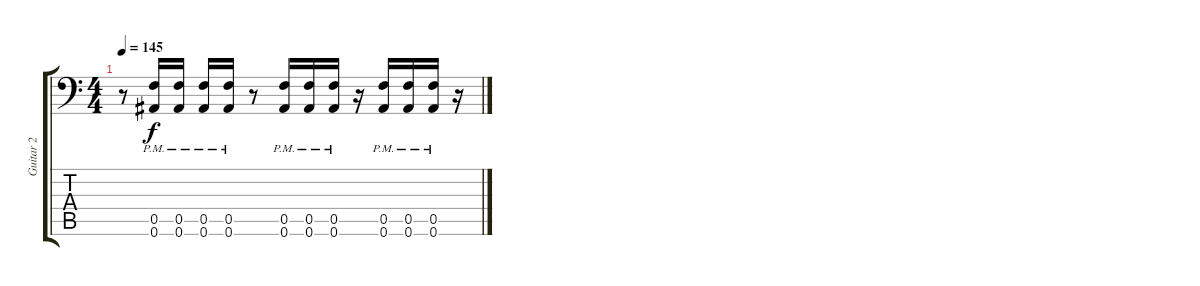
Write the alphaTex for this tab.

\track ("Guitar 2" "Guitar 2") {instrument distortionguitar}
\staff {score tabs}
\tuning (C4 G3 Eb3 Bb2 F2 Bb1) {hide}
\ts (4 4)
\tempo 145
\clef f4
\ks c
r.8{dy f} (0.5{pm} 0.6{pm}).16 (0.5{pm} 0.6{pm}).16 (0.5{pm} 0.6{pm}).16 (0.5{pm} 0.6{pm}).16 r.8 (0.5{pm} 0.6{pm}).16 (0.5{pm} 0.6{pm}).16 (0.5{pm} 0.6{pm}).16 r.16 (0.5{pm} 0.6{pm}).16 (0.5{pm} 0.6{pm}).16 (0.5{pm} 0.6{pm}).16 r.16
